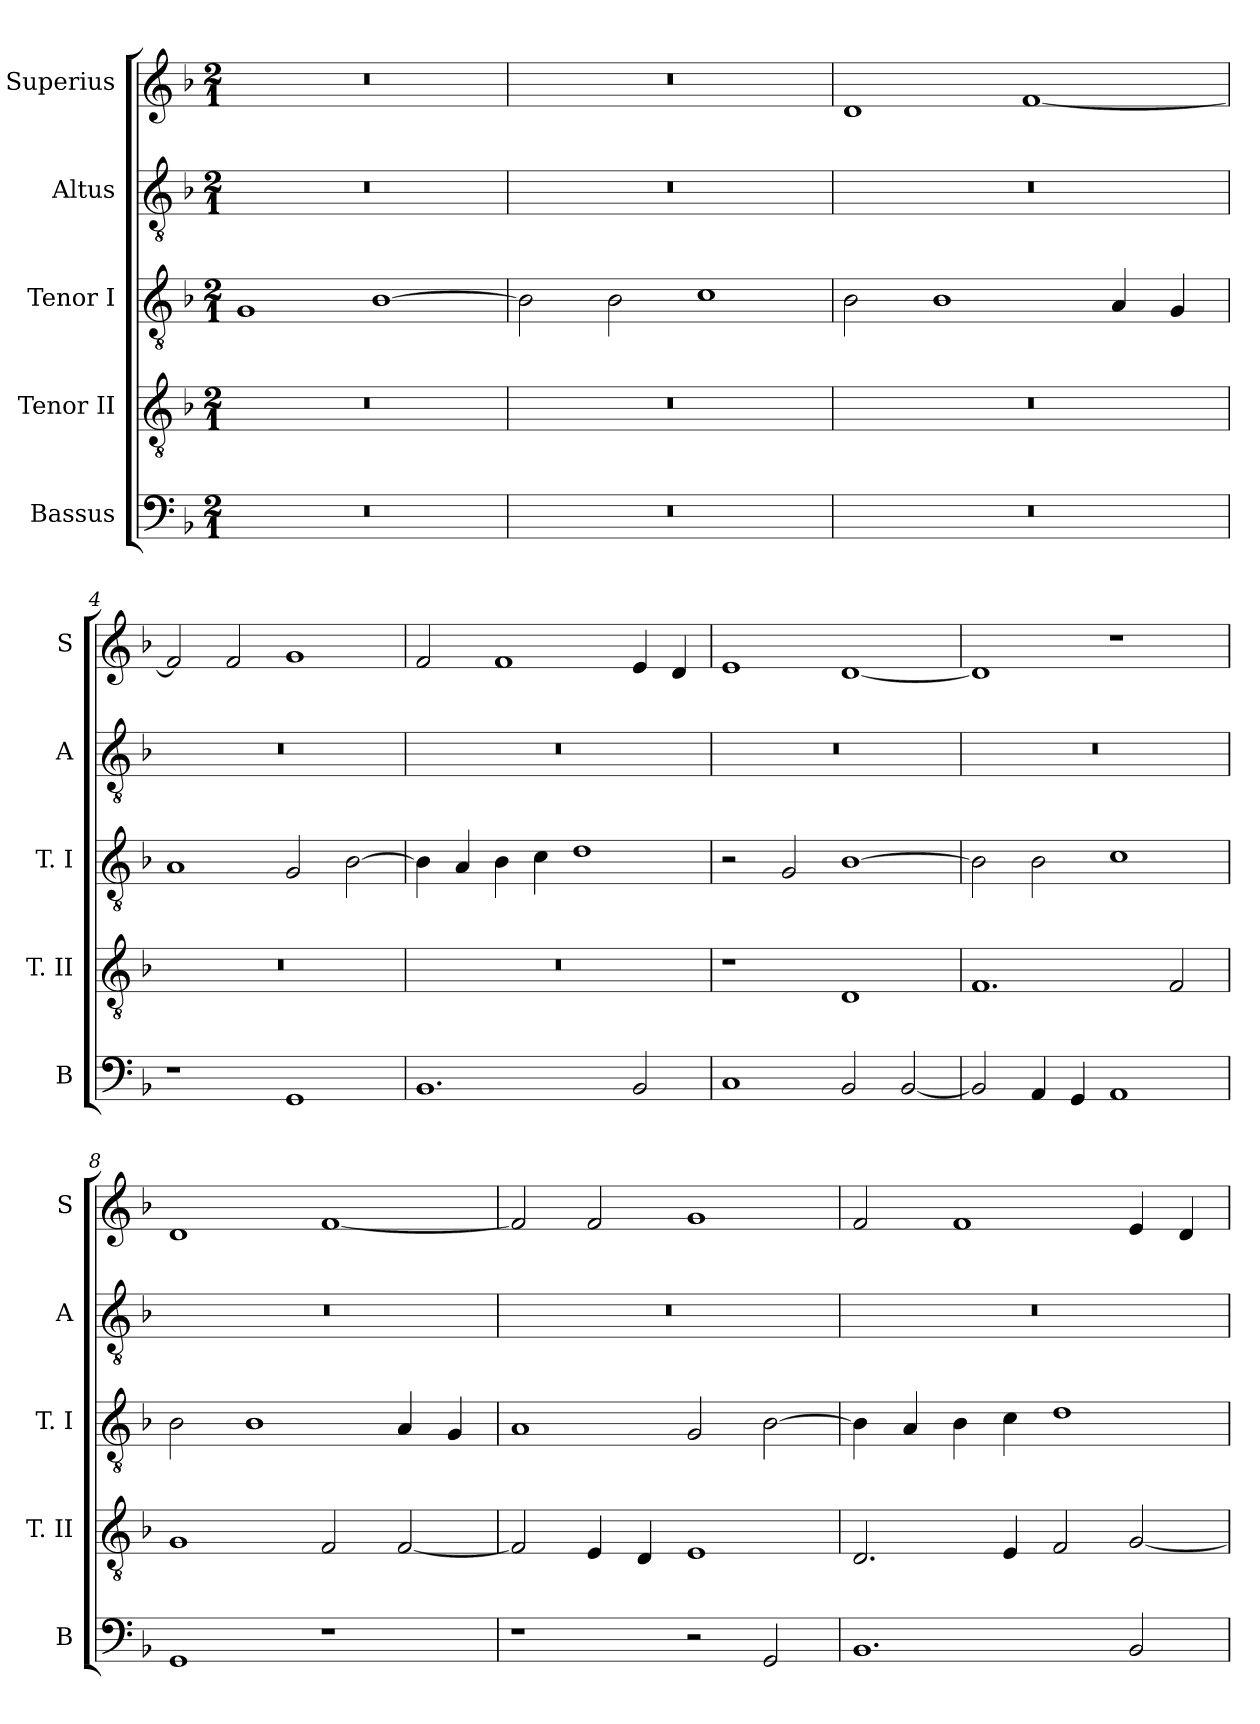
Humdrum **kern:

**kern	**kern	**kern	**kern	**kern
*part5	*part4	*part3	*part2	*part1
*staff5	*staff4	*staff3	*staff2	*staff1
*I"Bassus	*I"Tenor II	*I"Tenor I	*I"Altus	*I"Superius
*I'B	*I'T. II	*I'T. I	*I'A	*I'S
*clefF4	*clefGv2	*clefGv2	*clefGv2	*clefG2
*k[b-]	*k[b-]	*k[b-]	*k[b-]	*k[b-]
*F:	*F:	*F:	*F:	*F:
*M2/1	*M2/1	*M2/1	*M2/1	*M2/1
=1	=1	=1	=1	=1
0r	0r	1G	0r	0r
.	.	[1B-	.	.
=2	=2	=2	=2	=2
0r	0r	2B-]	0r	0r
.	.	2B-	.	.
.	.	1c	.	.
=3	=3	=3	=3	=3
0r	0r	2B-	0r	1d
.	.	1B-	.	.
.	.	.	.	[1f
.	.	4A	.	.
.	.	4G	.	.
=4	=4	=4	=4	=4
1r	0r	1A	0r	2f]
.	.	.	.	2f
1GG	.	2G	.	1g
.	.	[2B-	.	.
=5	=5	=5	=5	=5
1.BB-	0r	4B-]	0r	2f
.	.	4A	.	.
.	.	4B-	.	1f
.	.	4c	.	.
.	.	1d	.	.
2BB-	.	.	.	4e
.	.	.	.	4d
=6	=6	=6	=6	=6
1C	1r	2r	0r	1e
.	.	2G	.	.
2BB-	1D	[1B-	.	[1d
[2BB-	.	.	.	.
=7	=7	=7	=7	=7
2BB-]	1.F	2B-]	0r	1d]
4AA	.	2B-	.	.
4GG	.	.	.	.
1AA	.	1c	.	1r
.	2F	.	.	.
=8	=8	=8	=8	=8
1GG	1G	2B-	0r	1d
.	.	1B-	.	.
1r	2F	.	.	[1f
.	[2F	4A	.	.
.	.	4G	.	.
=9	=9	=9	=9	=9
1r	2F]	1A	0r	2f]
.	4E	.	.	2f
.	4D	.	.	.
2r	1E	2G	.	1g
2GG	.	[2B-	.	.
=10	=10	=10	=10	=10
1.BB-	2.D	4B-]	0r	2f
.	.	4A	.	.
.	.	4B-	.	1f
.	4E	4c	.	.
.	2F	1d	.	.
2BB-	[2G	.	.	4e
.	.	.	.	4d
=	=	=	=	=
*-	*-	*-	*-	*-
